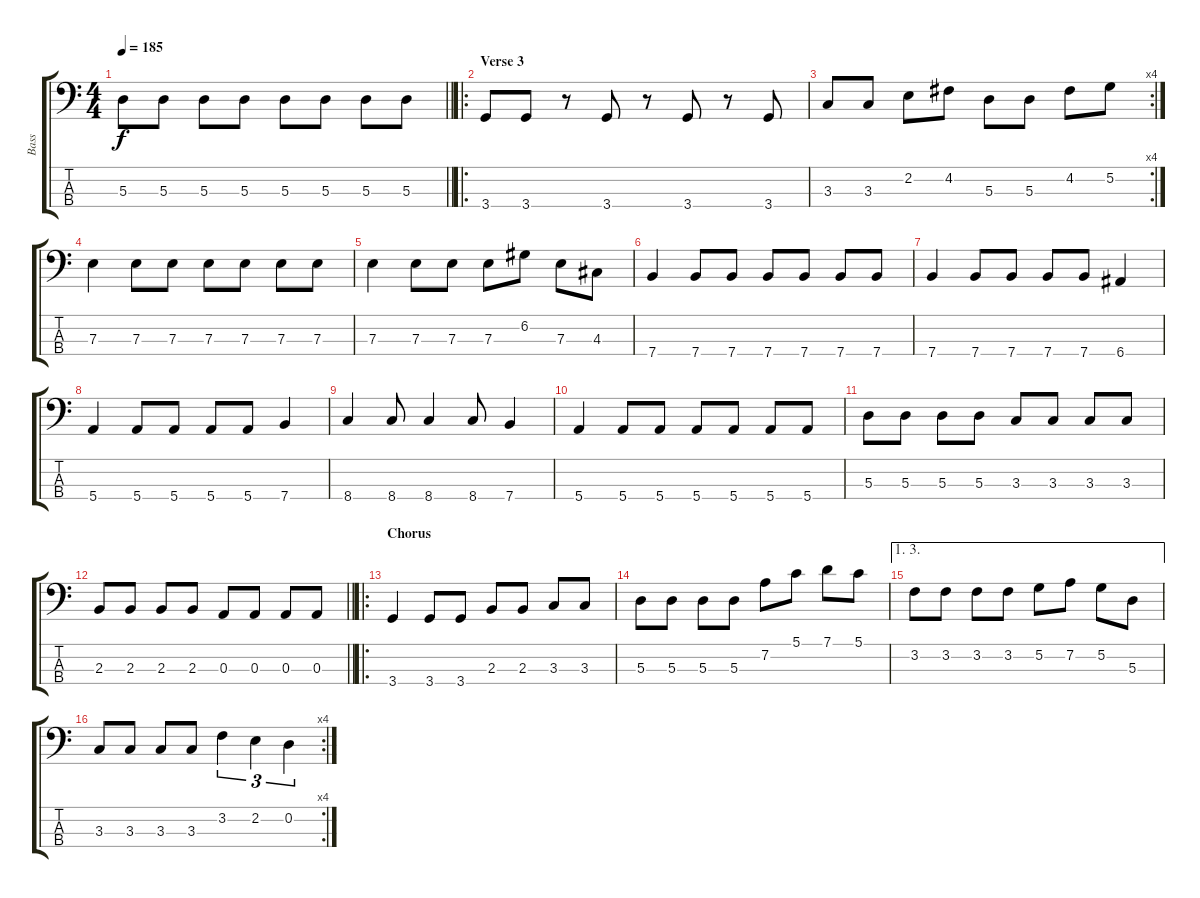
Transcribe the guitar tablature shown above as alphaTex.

\track ("Bass" "Bass") {instrument electricbassfinger}
\staff {score tabs}
\tuning (G2 D2 A1 E1) {hide}
\ts (4 4)
\tempo 185
\clef f4
\barLineRight lightlight
\ks c
5.3.8{dy f} 5.3.8 5.3.8 5.3.8 5.3.8 5.3.8 5.3.8 5.3.8 |
\ro
\section ("" "Verse 3")
3.4.8 3.4.8 r.8 3.4.8 r.8 3.4.8 r.8 3.4.8 |
\rc 4
3.3.8 3.3.8 2.2.8 4.2.8 5.3.8 5.3.8 4.2.8 5.2.8 |
7.3.4 7.3.8 7.3.8 7.3.8 7.3.8 7.3.8 7.3.8 |
7.3.4 7.3.8 7.3.8 7.3.8 6.2.8 7.3.8 4.3.8 |
7.4.4 7.4.8 7.4.8 7.4.8 7.4.8 7.4.8 7.4.8 |
7.4.4 7.4.8 7.4.8 7.4.8 7.4.8 6.4.4 |
5.4.4 5.4.8 5.4.8 5.4.8 5.4.8 7.4.4 |
8.4.4 8.4.8 8.4.4 8.4.8 7.4.4 |
5.4.4 5.4.8 5.4.8 5.4.8 5.4.8 5.4.8 5.4.8 |
5.3.8 5.3.8 5.3.8 5.3.8 3.3.8 3.3.8 3.3.8 3.3.8 |
\barLineRight lightlight
2.3.8 2.3.8 2.3.8 2.3.8 0.3.8 0.3.8 0.3.8 0.3.8 |
\ro
\section ("" "Chorus")
3.4.4 3.4.8 3.4.8 2.3.8 2.3.8 3.3.8 3.3.8 |
5.3.8 5.3.8 5.3.8 5.3.8 7.2.8 5.1.8 7.1.8 5.1.8 |
\ae (1 3)
3.2.8 3.2.8 3.2.8 3.2.8 5.2.8 7.2.8 5.2.8 5.3.8 |
\rc 4
3.3.8 3.3.8 3.3.8 3.3.8 3.2.4{tu (3 2)} 2.2.4{tu (3 2)} 0.2.4{tu (3 2)}
